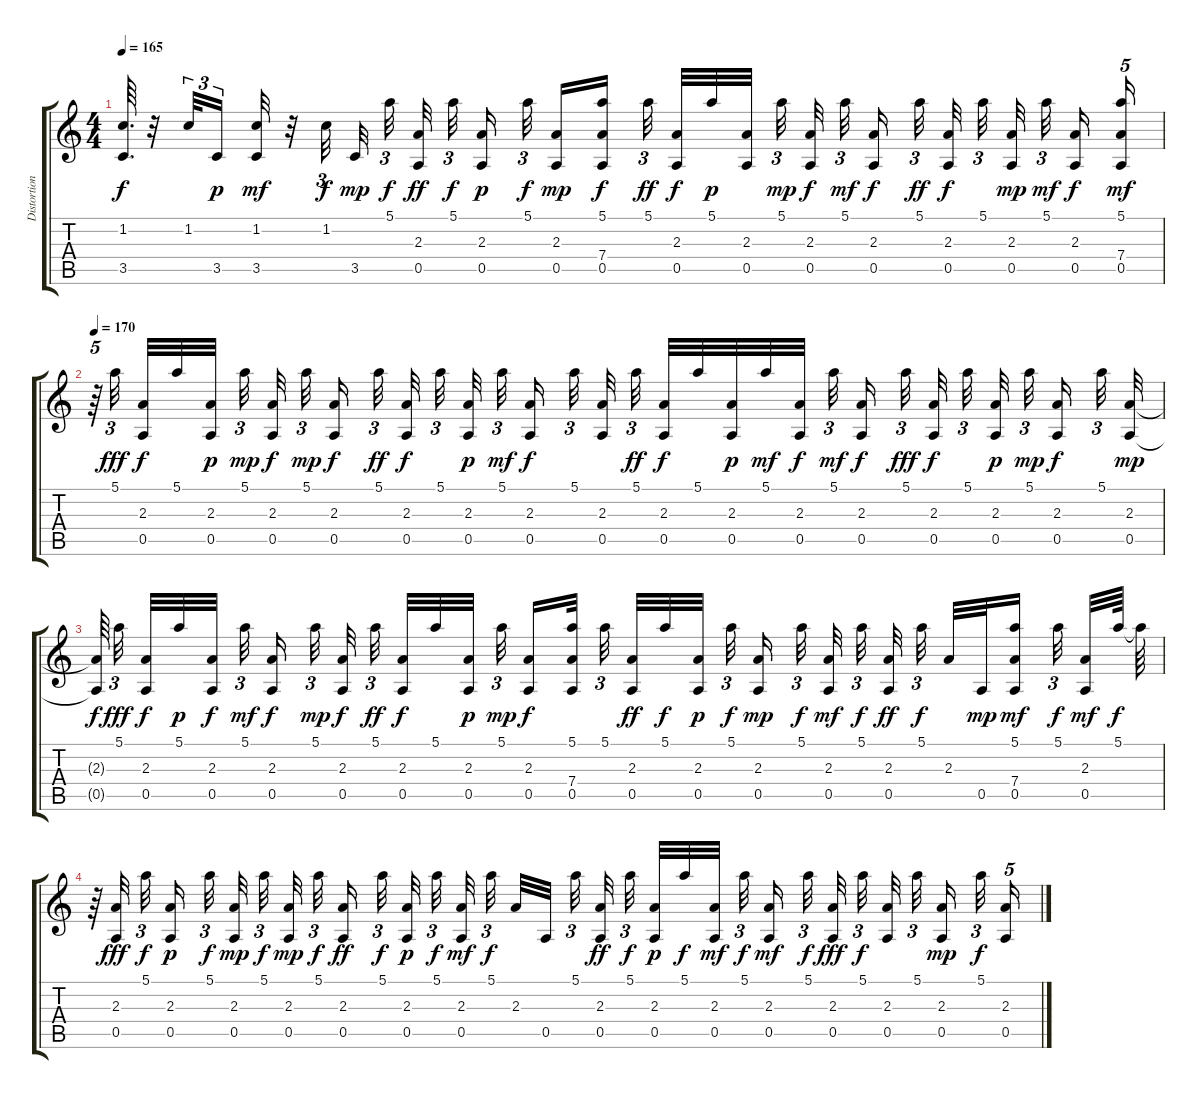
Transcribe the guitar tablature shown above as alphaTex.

\track ("Distortion guitar 1" "Distortion") {instrument distortionguitar}
\staff {score tabs}
\tuning (E4 B3 G3 D3 A2 E2) {hide}
\ts (4 4)
\tempo 165
\clef g2
\ks c
(1.2{t} 3.5{t}).64{d dy f} r.32 1.2.32{tu (3 2)} 3.5.16{tu (3 2) dy p} (1.2 3.5).32{dy mf} r.32 1.2.32{tu (3 2) dy f} 3.5.32{dy mp} 5.1.32{tu (3 2) dy f} (2.3 0.5).32{dy ff volume 6} 5.1.32{tu (3 2) dy f} (2.3 0.5).16{dy p} 5.1.32{tu (3 2) dy f} (2.3 0.5).16{dy mp} (5.1 7.4 0.5).16{dy f} 5.1.32{tu (3 2) dy ff} (2.3 0.5).32{dy f} 5.1.32{dy p} (2.3 0.5).32 5.1.32{tu (3 2) dy mp} (2.3 0.5).32{dy f} 5.1.32{tu (3 2) dy mf} (2.3 0.5).16{dy f} 5.1.32{tu (3 2) dy ff} (2.3 0.5).32{dy f} 5.1.32{tu (3 2)} (2.3 0.5).32{dy mp} 5.1.32{tu (3 2) dy mf} (2.3 0.5).16{dy f} (5.1 7.4 0.5).16{tu (5 4) dy mf} |
\tempo 170
r.64{tu (5 4)} 5.1.32{tu (3 2) dy fff} (2.3 0.5).32{dy f} 5.1.32 (2.3 0.5).32{dy p} 5.1.32{tu (3 2) dy mp} (2.3 0.5).32{dy f} 5.1.32{tu (3 2) dy mp} (2.3 0.5).16{dy f} 5.1.32{tu (3 2) dy ff} (2.3 0.5).32{dy f} 5.1.32{tu (3 2)} (2.3 0.5).32{dy p} 5.1.32{tu (3 2) dy mf} (2.3 0.5).16{dy f} 5.1.32{tu (3 2)} (2.3 0.5).32 5.1.32{tu (3 2) dy ff} (2.3 0.5).32{dy f} 5.1.32 (2.3 0.5).32{dy p} 5.1.32{dy mf} (2.3 0.5).32{dy f} 5.1.32{tu (3 2) dy mf} (2.3 0.5).16{dy f} 5.1.32{tu (3 2) dy fff} (2.3 0.5).32{dy f} 5.1.32{tu (3 2)} (2.3 0.5).32{dy p} 5.1.32{tu (3 2) dy mp} (2.3 0.5).16{dy f} 5.1.32{tu (3 2)} (2.3 0.5).32{dy mp} |
(2.3{t} 0.5{t}).64{dy f} 5.1.32{tu (3 2) dy fff} (2.3 0.5).32{dy f} 5.1.32{dy p} (2.3 0.5).32{dy f} 5.1.32{tu (3 2) dy mf} (2.3 0.5).16{dy f} 5.1.32{tu (3 2) dy mp} (2.3 0.5).32{dy f} 5.1.32{tu (3 2) dy ff} (2.3 0.5).32{dy f} 5.1.32 (2.3 0.5).32{dy p} 5.1.32{tu (3 2) dy mp} (2.3 0.5).16{dy f} (5.1 7.4 0.5).32 5.1.32{tu (3 2)} (2.3 0.5).32{dy ff} 5.1.32{dy f} (2.3 0.5).32{dy p} 5.1.32{tu (3 2) dy f} (2.3 0.5).16{dy mp} 5.1.32{tu (3 2) dy f} (2.3 0.5).32{dy mf} 5.1.32{tu (3 2) dy f} (2.3 0.5).32{dy ff} 5.1.32{tu (3 2) dy f} 2.3.32 0.5.32{dy mp} (5.1 7.4 0.5).16{dy mf} 5.1.32{tu (3 2) dy f} (2.3 0.5).32{dy mf} 5.1.64{dy f} 5.1{t}.64 |
r.64 (2.3 0.5).32{dy fff} 5.1.32{tu (3 2) dy f} (2.3 0.5).16{dy p} 5.1.32{tu (3 2) dy f} (2.3 0.5).32{dy mp} 5.1.32{tu (3 2) dy f} (2.3 0.5).32{dy mp} 5.1.32{tu (3 2) dy f} (2.3 0.5).16{dy ff} 5.1.32{tu (3 2) dy f} (2.3 0.5).32{dy p} 5.1.32{tu (3 2) dy f} (2.3 0.5).32{dy mf} 5.1.32{tu (3 2) dy f} 2.3.32 0.5.32 5.1.32{tu (3 2)} (2.3 0.5).32{dy ff} 5.1.32{tu (3 2) dy f} (2.3 0.5).32{dy p} 5.1.32{dy f} (2.3 0.5).32{dy mf} 5.1.32{tu (3 2) dy f} (2.3 0.5).16{dy mf} 5.1.32{tu (3 2) dy f} (2.3 0.5).32{dy fff} 5.1.32{tu (3 2) dy f} (2.3 0.5).32 5.1.32{tu (3 2)} (2.3 0.5).16{dy mp} 5.1.32{tu (3 2) dy f} (2.3 0.5).16{tu (5 4)}
